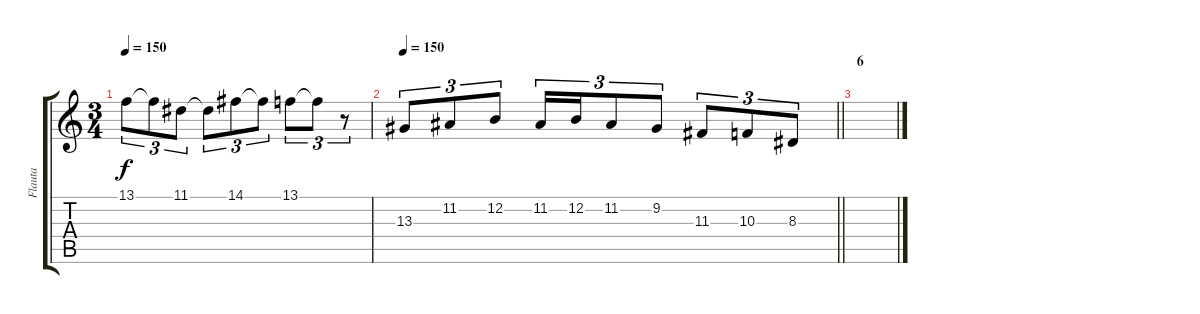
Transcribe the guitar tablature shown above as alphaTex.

\track ("Flauta" "Flauta") {instrument flute}
\staff {score tabs}
\tuning (E4 B3 G3 D3 A2 E2) {hide}
\ts (3 4)
\tempo 150
\clef g2
\ks c
13.1.8{tu (3 2) dy f} 13.1{t}.8{tu (3 2)} 11.1.8{tu (3 2)} 11.1{t}.8{tu (3 2)} 14.1.8{tu (3 2)} 14.1{t}.8{tu (3 2)} 13.1.8{tu (3 2)} 13.1{t}.8{tu (3 2)} r.8{tu (3 2)} |
\tempo 150
\barLineRight lightlight
13.3.8{tu (3 2)} 11.2.8{tu (3 2)} 12.2.8{tu (3 2)} 11.2.16{tu (3 2)} 12.2.16{tu (3 2)} 11.2.8{tu (3 2)} 9.2.8{tu (3 2)} 11.3.8{tu (3 2)} 10.3.8{tu (3 2)} 8.3.8{tu (3 2)} |
\section ("" "6")
